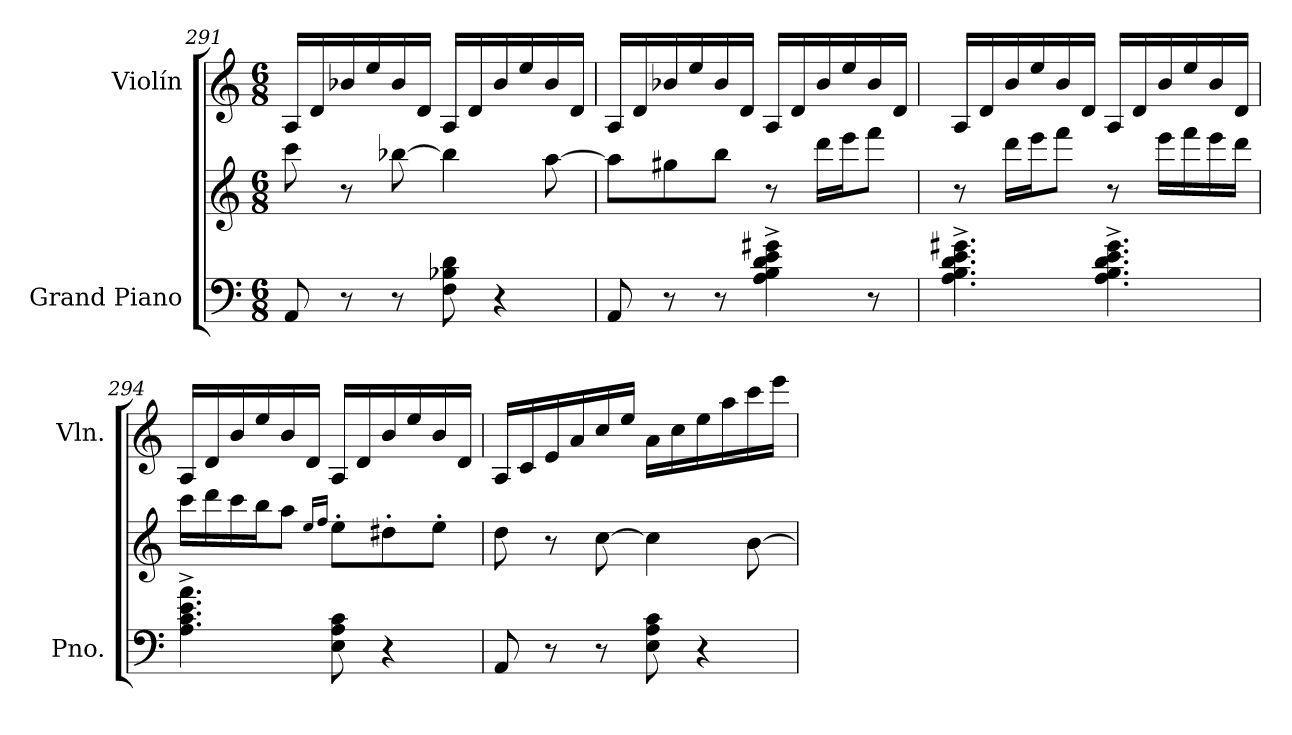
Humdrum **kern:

**kern	**kern	**kern
*part2	*part2	*part1
*staff3	*staff2	*staff1
*I"Grand Piano	*	*I"Violín
*I'Pno.	*	*I'Vln.
!!LO:LB:g=z
*clefF4	*clefG2	*clefG2
*k[]	*k[]	*k[]
*M6/8	*M6/8	*M6/8
=291	=291	=291
8AA/	8ccc\	16A/LL
.	.	16d/
8r	8r	16b-X/
.	.	16ee/
8r	[8bb-X\	16b-/
.	.	16d/JJ
8F\ 8B-X\ 8d\	4bb-\]	16A/LL
.	.	16d/
4r	.	16b-/
.	.	16ee/
.	[8aa\	16b-/
.	.	16d/JJ
=292	=292	=292
8AA/	8aa\L]	16A/LL
.	.	16d/
8r	8gg#X\	16b-X/
.	.	16ee/
8r	8bb\J	16b-/
.	.	16d/JJ
4A\^ 4B\^ 4d\^ 4e\^ 4g#X\^	8r	16A/LL
.	.	16d/
.	16ddd\LL	16b-/
.	16eee\J	16ee/
8r	8fff\J	16b-/
.	.	16d/JJ
=293	=293	=293
4.A\^ 4.B\^ 4.d\^ 4.e\^ 4.g#X\^	8r	16A/LL
.	.	16d/
.	16ddd\LL	16b/
.	16eee\J	16ee/
.	8fff\J	16b/
.	.	16d/JJ
4.A\^ 4.B\^ 4.d\^ 4.e\^ 4.g#\^	8r	16A/LL
.	.	16d/
.	16eee\LL	16b/
.	16fff\	16ee/
.	16eee\	16b/
.	16ddd\JJ	16d/JJ
!!LO:LB:g=z
=294	=294	=294
4.A\^ 4.c\^ 4.e\^ 4.a\^	16ccc\LL	16A/LL
.	16ddd\	16d/
.	16ccc\	16b/
.	16bb\J	16ee/
.	8aa\J	16b/
.	.	16d/JJ
.	16qee/LL	.
.	16qff/JJ	.
8E\ 8A\ 8c\	8ee'\L	16A/LL
.	.	16d/
4r	8dd#X'\	16b/
.	.	16ee/
.	8ee'\J	16b/
.	.	16d/JJ
=295	=295	=295
8AA/	8dd\	16A/LL
.	.	16c/
8r	8r	16e/
.	.	16a/
8r	[8cc\	16cc/
.	.	16ee/JJ
8E\ 8A\ 8c\	4cc\]	16a\LL
.	.	16cc\
4r	.	16ee\
.	.	16aa\
.	[8b\	16ccc\
.	.	16eee\JJ
=	=	=
*-	*-	*-
